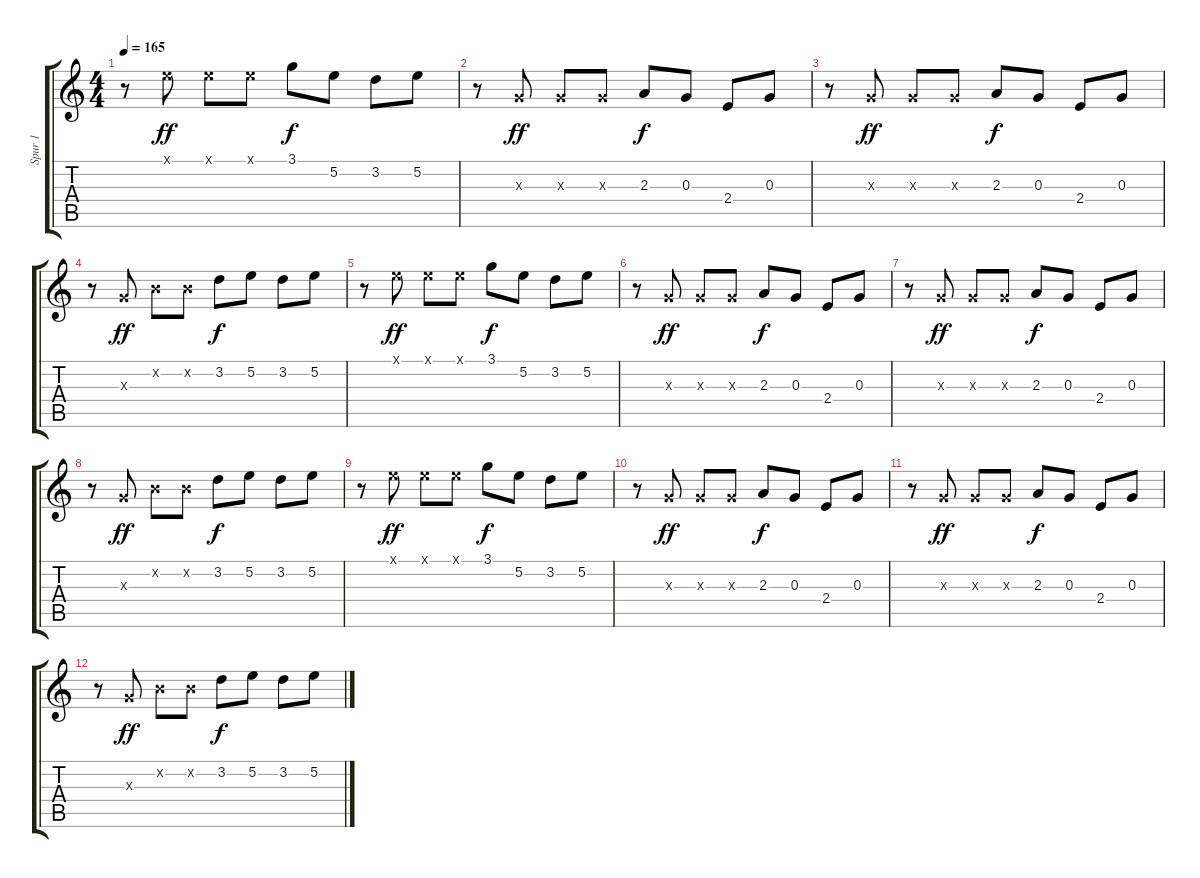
\track ("Spur 1" "Spur 1") {instrument overdrivenguitar}
\staff {score tabs}
\tuning (E4 B3 G3 D3 A2 E2) {hide}
\ts (4 4)
\tempo 165
\clef g2
\ks c
r.8{dy ff instrument overdrivenguitar} 0.1{x}.8 0.1{x}.8 0.1{x}.8 3.1.8{dy f} 5.2.8 3.2.8 5.2.8 |
r.8 0.3{x}.8{dy ff} 0.3{x}.8 0.3{x}.8 2.3.8{dy f} 0.3.8 2.4.8 0.3.8 |
r.8 0.3{x}.8{dy ff} 0.3{x}.8 0.3{x}.8 2.3.8{dy f} 0.3.8 2.4.8 0.3.8 |
r.8 0.3{x}.8{dy ff} 0.2{x}.8 0.2{x}.8 3.2.8{dy f} 5.2.8 3.2.8 5.2.8 |
r.8 0.1{x}.8{dy ff} 0.1{x}.8 0.1{x}.8 3.1.8{dy f} 5.2.8 3.2.8 5.2.8 |
r.8 0.3{x}.8{dy ff} 0.3{x}.8 0.3{x}.8 2.3.8{dy f} 0.3.8 2.4.8 0.3.8 |
r.8 0.3{x}.8{dy ff} 0.3{x}.8 0.3{x}.8 2.3.8{dy f} 0.3.8 2.4.8 0.3.8 |
r.8 0.3{x}.8{dy ff} 0.2{x}.8 0.2{x}.8 3.2.8{dy f} 5.2.8 3.2.8 5.2.8 |
r.8 0.1{x}.8{dy ff} 0.1{x}.8 0.1{x}.8 3.1.8{dy f} 5.2.8 3.2.8 5.2.8 |
r.8 0.3{x}.8{dy ff} 0.3{x}.8 0.3{x}.8 2.3.8{dy f} 0.3.8 2.4.8 0.3.8 |
r.8 0.3{x}.8{dy ff} 0.3{x}.8 0.3{x}.8 2.3.8{dy f} 0.3.8 2.4.8 0.3.8 |
r.8 0.3{x}.8{dy ff} 0.2{x}.8 0.2{x}.8 3.2.8{dy f} 5.2.8 3.2.8 5.2.8
